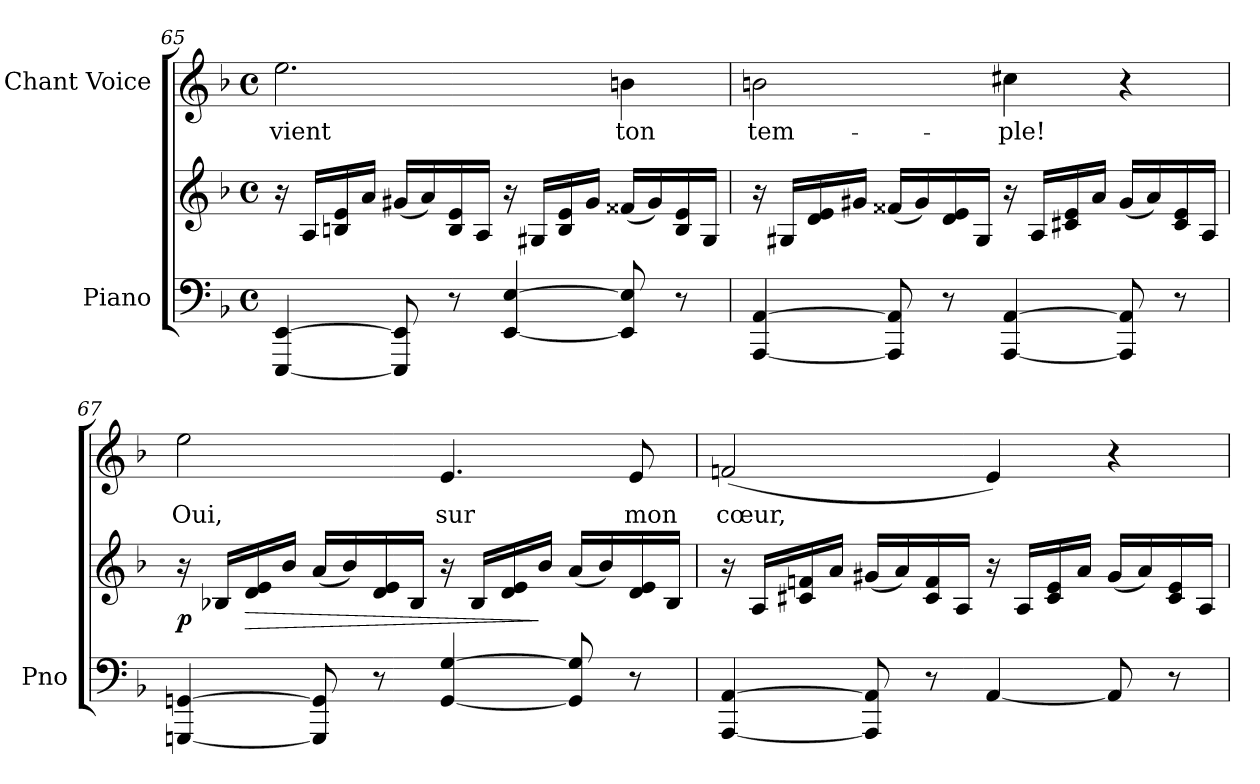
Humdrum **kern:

**kern	**kern	**dynam	**kern	**text
*part2	*part2	*part2	*part1	*part1
*staff3	*staff2	*staff2/3	*staff1	*staff1
*I"Piano	*	*	*I"Chant Voice	*
*I'Pno	*	*	*	*
!!LO:LB:g=z
*clefF4	*clefG2	*	*clefG2	*
*k[b-]	*k[b-]	*	*k[b-]	*
*M4/4	*M4/4	*	*M4/4	*
*met(c)	*met(c)	*	*met(c)	*
=65	=65	=65	=65	=65
!	!	!	!	!LO:LY:b
[4EEE/ [4EE/	16r	.	2.ee\	-vient
.	16A/LL	.	.	.
.	16Bn/ 16e/	.	.	.
.	16a/JJ	.	.	.
8EEE/] 8EE/]	(16g#X/LL	.	.	.
.	16a/)	.	.	.
8r	16B/ 16e/	.	.	.
.	16A/JJ	.	.	.
[4EE/ [4E/	16r	.	.	.
.	16G#X/LL	.	.	.
.	16B/ 16e/	.	.	.
.	16g#/JJ	.	.	.
!	!	!	!	!LO:LY:b
8EE/] 8E/]	(16f##X/LL	.	4bn\	ton
.	16g#/)	.	.	.
8r	16B/ 16e/	.	.	.
.	16G#/JJ	.	.	.
!!LO:PB:g=z
=66	=66	=66	=66	=66
!	!	!	!	!LO:LY:b
[4AAA/ [4AA/	16r	.	2bn\	tem-
.	16G#X/LL	.	.	.
.	16d/ 16e/	.	.	.
.	16g#X/JJ	.	.	.
8AAA/] 8AA/]	(16f##X/LL	.	.	.
.	16g#/)	.	.	.
8r	16d/ 16e/	.	.	.
.	16G#/JJ	.	.	.
!	!	!	!	!LO:LY:b
[4AAA/ [4AA/	16r	.	4cc#X\	-ple!
.	16A/LL	.	.	.
.	16c#X/ 16e/	.	.	.
.	16a/JJ	.	.	.
8AAA/] 8AA/]	(16g#/LL	.	4r	.
.	16a/)	.	.	.
8r	16c#/ 16e/	.	.	.
.	16A/JJ	.	.	.
!!LO:LB:g=z
=67	=67	=67	=67	=67
!	!	!LO:DY:b	!	!LO:LY:b
[4GGGn/ [4GGn/	16r	p	2ee\	Oui,
.	16B-X/LL	.	.	.
!	!	!LO:HP:b	!	!
.	16d/ 16e/	>	.	.
.	16b-/JJ	.	.	.
8GGG/] 8GG/]	(16a/LL	.	.	.
.	16b-/)	.	.	.
8r	16d/ 16e/	.	.	.
.	16B-/JJ	.	.	.
!	!	!	!	!LO:LY:b
[4GG/ [4G/	16r	.	4.e/	sur
.	16B-/LL	.	.	.
.	16d/ 16e/	.	.	.
.	16b-/JJ	]	.	.
8GG/] 8G/]	(16a/LL	.	.	.
.	16b-/)	.	.	.
!	!	!	!	!LO:LY:b
8r	16d/ 16e/	.	8e/	mon
.	16B-/JJ	.	.	.
!!LO:LB:g=z
=68	=68	=68	=68	=68
!	!	!	!	!LO:LY:b
[4AAA/ [4AA/	16r	.	(2fn/	cœur,
.	16A/LL	.	.	.
.	16c#X/ 16fn/	.	.	.
.	16a/JJ	.	.	.
8AAA/] 8AA/]	(16g#X/LL	.	.	.
.	16a/)	.	.	.
8r	16c#/ 16f/	.	.	.
.	16A/JJ	.	.	.
[4AA/	16r	.	4e/)	.
.	16A/LL	.	.	.
.	16c#/ 16e/	.	.	.
.	16a/JJ	.	.	.
8AA/]	(16g#/LL	.	4r	.
.	16a/)	.	.	.
8r	16c#/ 16e/	.	.	.
.	16A/JJ	.	.	.
=	=	=	=	=
*-	*-	*-	*-	*-
